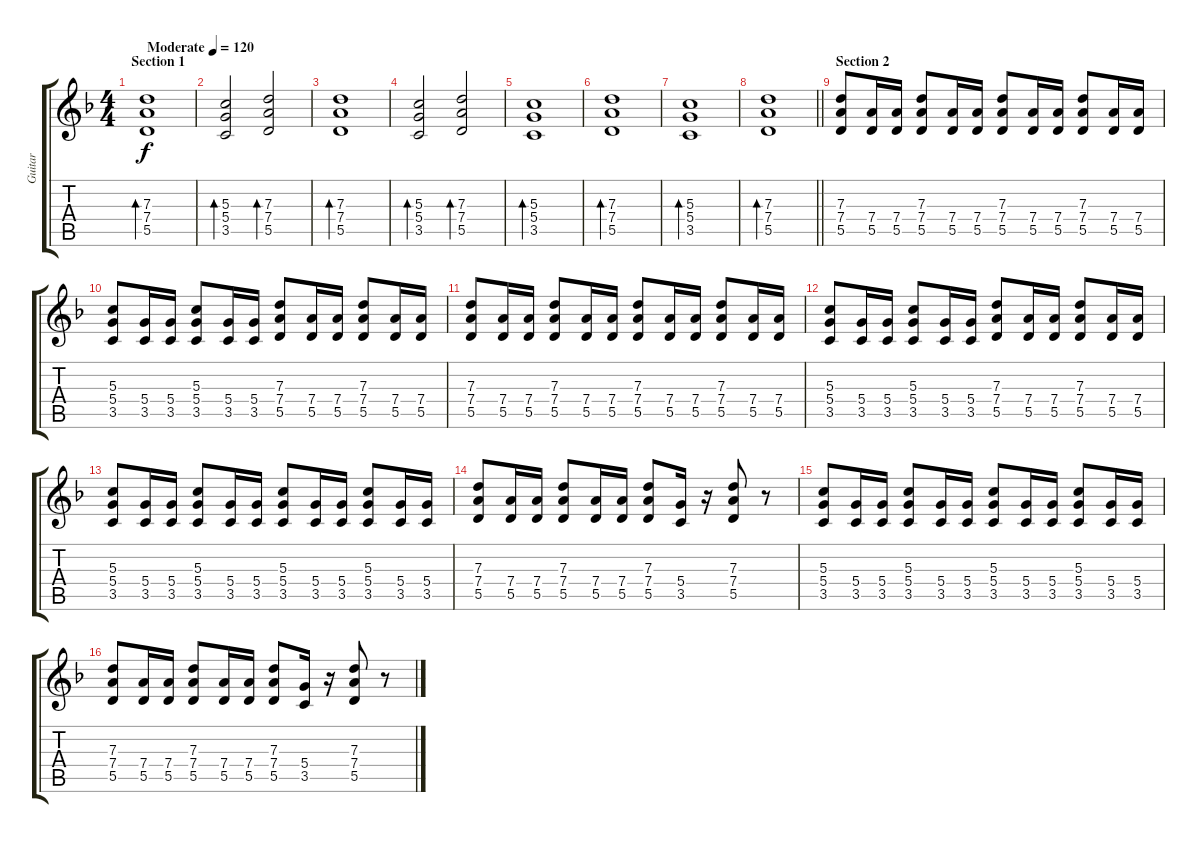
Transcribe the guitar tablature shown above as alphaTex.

\track ("Guitar" "Guitar") {instrument acousticguitarsteel}
\staff {score tabs}
\tuning (E4 B3 G3 D3 A2 E2) {hide}
\ts (4 4)
\section ("" "Section 1")
\tempo (120 "Moderate")
\clef g2
\ks dminor
(7.3 7.4 5.5).1{bd 120 dy f instrument acousticguitarsteel} |
(5.3 5.4 3.5).2{bd 120} (7.3 7.4 5.5).2{bd 120} |
(7.3 7.4 5.5).1{bd 120} |
(5.3 5.4 3.5).2{bd 120} (7.3 7.4 5.5).2{bd 120} |
(5.3 5.4 3.5).1{bd 120} |
(7.3 7.4 5.5).1{bd 120} |
(5.3 5.4 3.5).1{bd 120} |
\barLineRight lightlight
(7.3 7.4 5.5).1{bd 120} |
\section ("" "Section 2")
(7.3 7.4 5.5).8 (7.4 5.5).16 (7.4 5.5).16 (7.3 7.4 5.5).8 (7.4 5.5).16 (7.4 5.5).16 (7.3 7.4 5.5).8 (7.4 5.5).16 (7.4 5.5).16 (7.3 7.4 5.5).8 (7.4 5.5).16 (7.4 5.5).16 |
(5.3 5.4 3.5).8 (5.4 3.5).16 (5.4 3.5).16 (5.3 5.4 3.5).8 (5.4 3.5).16 (5.4 3.5).16 (7.3 7.4 5.5).8 (7.4 5.5).16 (7.4 5.5).16 (7.3 7.4 5.5).8 (7.4 5.5).16 (7.4 5.5).16 |
(7.3 7.4 5.5).8 (7.4 5.5).16 (7.4 5.5).16 (7.3 7.4 5.5).8 (7.4 5.5).16 (7.4 5.5).16 (7.3 7.4 5.5).8 (7.4 5.5).16 (7.4 5.5).16 (7.3 7.4 5.5).8 (7.4 5.5).16 (7.4 5.5).16 |
(5.3 5.4 3.5).8 (5.4 3.5).16 (5.4 3.5).16 (5.3 5.4 3.5).8 (5.4 3.5).16 (5.4 3.5).16 (7.3 7.4 5.5).8 (7.4 5.5).16 (7.4 5.5).16 (7.3 7.4 5.5).8 (7.4 5.5).16 (7.4 5.5).16 |
(5.3 5.4 3.5).8 (5.4 3.5).16 (5.4 3.5).16 (5.3 5.4 3.5).8 (5.4 3.5).16 (5.4 3.5).16 (5.3 5.4 3.5).8 (5.4 3.5).16 (5.4 3.5).16 (5.3 5.4 3.5).8 (5.4 3.5).16 (5.4 3.5).16 |
(7.3 7.4 5.5).8 (7.4 5.5).16 (7.4 5.5).16 (7.3 7.4 5.5).8 (7.4 5.5).16 (7.4 5.5).16 (7.3 7.4 5.5).8 (5.4 3.5).16 r.16 (7.3 7.4 5.5).8 r.8 |
(5.3 5.4 3.5).8 (5.4 3.5).16 (5.4 3.5).16 (5.3 5.4 3.5).8 (5.4 3.5).16 (5.4 3.5).16 (5.3 5.4 3.5).8 (5.4 3.5).16 (5.4 3.5).16 (5.3 5.4 3.5).8 (5.4 3.5).16 (5.4 3.5).16 |
(7.3 7.4 5.5).8 (7.4 5.5).16 (7.4 5.5).16 (7.3 7.4 5.5).8 (7.4 5.5).16 (7.4 5.5).16 (7.3 7.4 5.5).8 (5.4 3.5).16 r.16 (7.3 7.4 5.5).8 r.8
